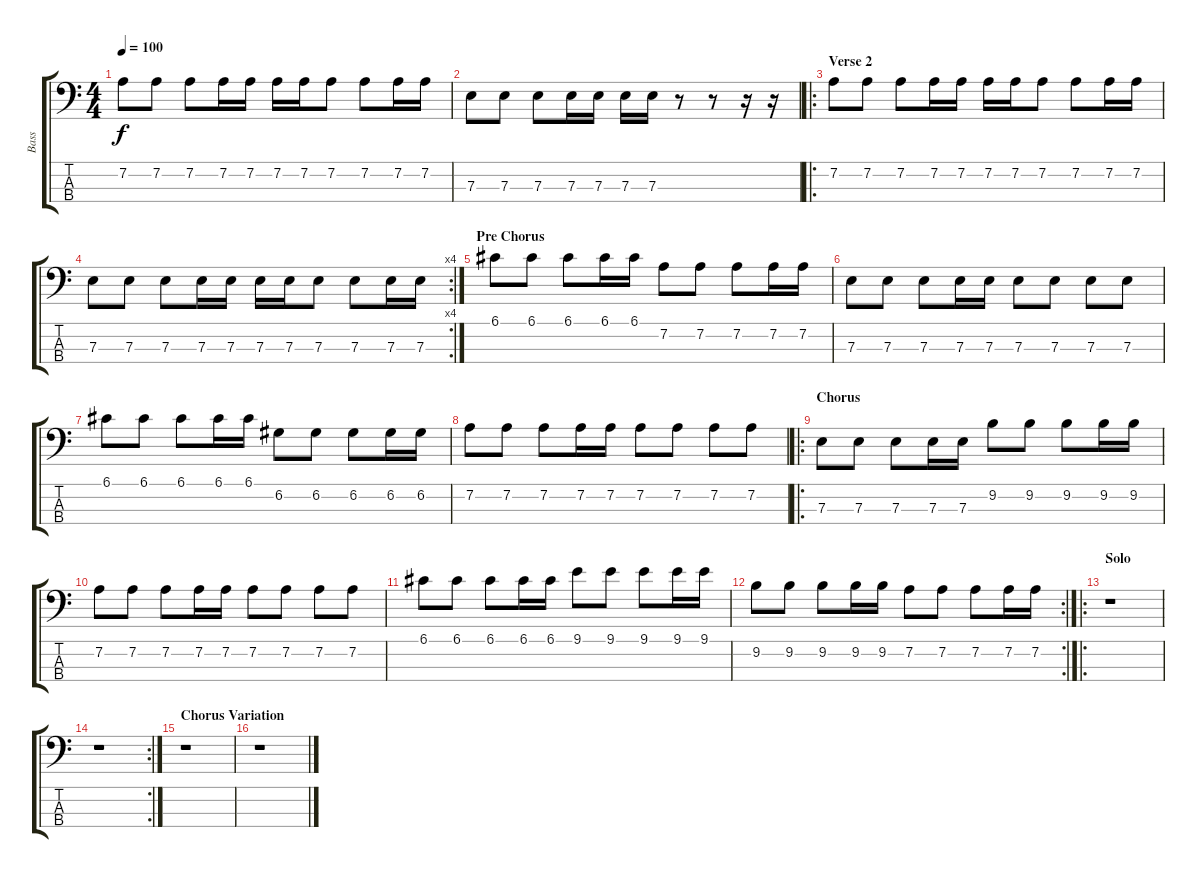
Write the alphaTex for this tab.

\track ("Bass" "Bass") {instrument electricbassfinger}
\staff {score tabs}
\tuning (G2 D2 A1 E1) {hide}
\ts (4 4)
\tempo 100
\clef f4
\ks c
7.2.8{dy f} 7.2.8 7.2.8 7.2.16 7.2.16 7.2.16 7.2.16 7.2.8 7.2.8 7.2.16 7.2.16 |
7.3.8 7.3.8 7.3.8 7.3.16 7.3.16 7.3.16 7.3.16 r.8 r.8 r.16 r.16 |
\ro
\section ("" "Verse 2")
7.2.8 7.2.8 7.2.8 7.2.16 7.2.16 7.2.16 7.2.16 7.2.8 7.2.8 7.2.16 7.2.16 |
\rc 4
7.3.8 7.3.8 7.3.8 7.3.16 7.3.16 7.3.16 7.3.16 7.3.8 7.3.8 7.3.16 7.3.16 |
\section ("" "Pre Chorus")
6.1.8 6.1.8 6.1.8 6.1.16 6.1.16 7.2.8 7.2.8 7.2.8 7.2.16 7.2.16 |
7.3.8 7.3.8 7.3.8 7.3.16 7.3.16 7.3.8 7.3.8 7.3.8 7.3.8 |
6.1.8 6.1.8 6.1.8 6.1.16 6.1.16 6.2.8 6.2.8 6.2.8 6.2.16 6.2.16 |
7.2.8 7.2.8 7.2.8 7.2.16 7.2.16 7.2.8 7.2.8 7.2.8 7.2.8 |
\ro
\section ("" "Chorus")
7.3.8 7.3.8 7.3.8 7.3.16 7.3.16 9.2.8 9.2.8 9.2.8 9.2.16 9.2.16 |
7.2.8 7.2.8 7.2.8 7.2.16 7.2.16 7.2.8 7.2.8 7.2.8 7.2.8 |
6.1.8 6.1.8 6.1.8 6.1.16 6.1.16 9.1.8 9.1.8 9.1.8 9.1.16 9.1.16 |
\rc 2
9.2.8 9.2.8 9.2.8 9.2.16 9.2.16 7.2.8 7.2.8 7.2.8 7.2.16 7.2.16 |
\ro
\section ("" "Solo")
r.1 |
\rc 2
r.1 |
\section ("" "Chorus Variation")
r.1 |
r.1
